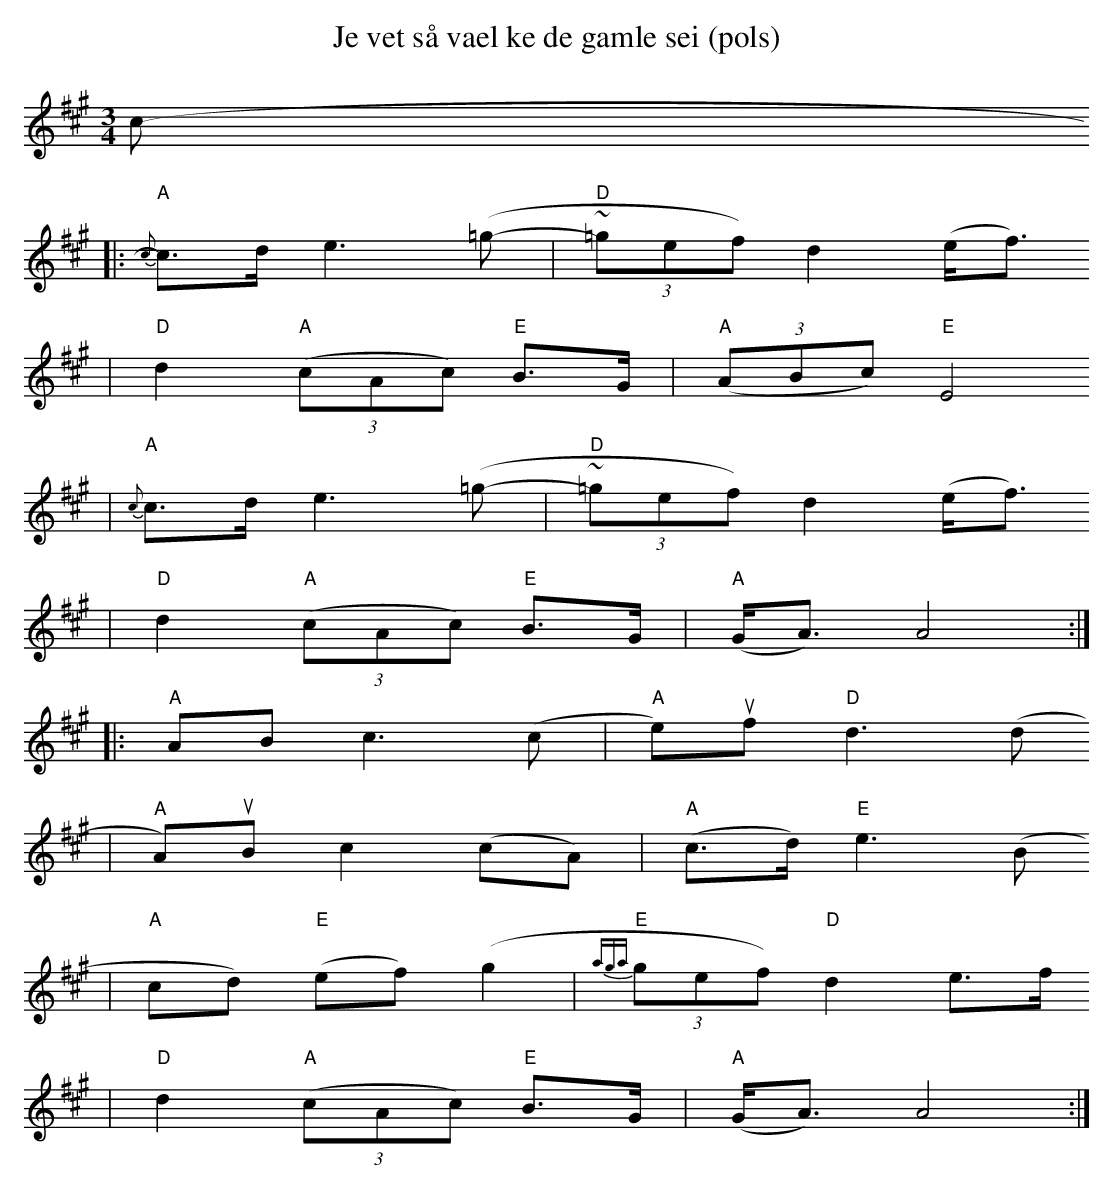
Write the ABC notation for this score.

X:1
T:Je vet s\aa vael ke de gamle sei (pols)
M:3/4
L:1/8
K:A
c-
|: "A"{c}c>d e3 (=g-       | "D"(3~=gef) d2 (e<f)
|  "D"d2 "A"((3cAc) "E"B>G | "A"((3ABc) "E"E4
|  "A"{c}c>d e3 (=g-       | "D"(3~=gef) d2 (e<f)
|  "D"d2 "A"((3cAc) "E"B>G |  "A"(G<A) A4  :|
|: "A"AB c3 (c        | "A"e)uf "D"d3 (d
|  "A"A)uB c2 (cA)    | "A"(c>d) "E"e3 (B
|  "A"cd) "E"(ef) (g2 | "E"{aga}(3gef) "D"d2 e>f
|  "D"d2 "A"((3cAc) "E"B>G |  "A"(G<A) A4  :|
